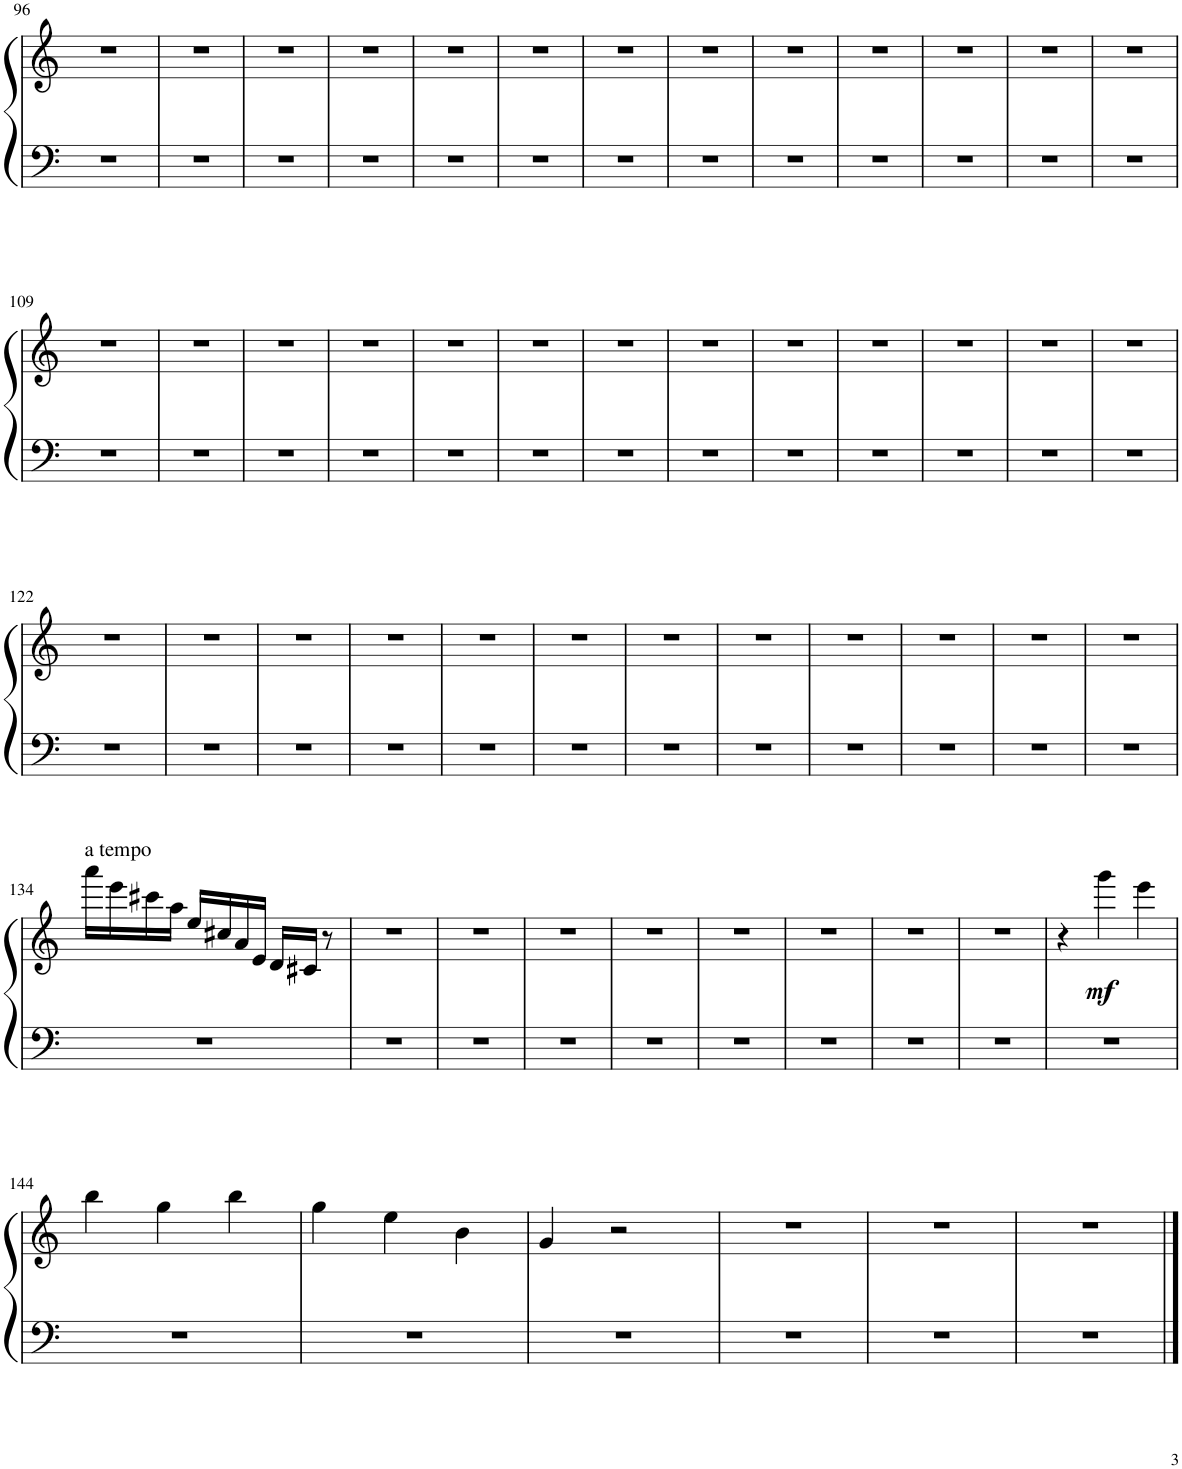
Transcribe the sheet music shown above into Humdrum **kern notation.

**kern	**kern	**dynam
*part1	*part1	*part1
*staff2	*staff1	*staff1/2
*I"Piano	*	*
*I'Pno.	*	*
!!LO:PB:g=z
*clefF4	*clefG2	*
*k[]	*k[]	*
*M3/4	*M3/4	*
=96	=96	=96
2.r	2.r	.
=97	=97	=97
2.r	2.r	.
=98	=98	=98
2.r	2.r	.
=99	=99	=99
2.r	2.r	.
=100	=100	=100
2.r	2.r	.
=101	=101	=101
2.r	2.r	.
=102	=102	=102
2.r	2.r	.
=103	=103	=103
2.r	2.r	.
=104	=104	=104
2.r	2.r	.
=105	=105	=105
2.r	2.r	.
=106	=106	=106
2.r	2.r	.
=107	=107	=107
2.r	2.r	.
=108	=108	=108
2.r	2.r	.
!!LO:LB:g=z
=109	=109	=109
2.r	2.r	.
=110	=110	=110
2.r	2.r	.
=111	=111	=111
2.r	2.r	.
=112	=112	=112
2.r	2.r	.
=113	=113	=113
2.r	2.r	.
=114	=114	=114
2.r	2.r	.
=115	=115	=115
2.r	2.r	.
=116	=116	=116
2.r	2.r	.
=117	=117	=117
2.r	2.r	.
=118	=118	=118
2.r	2.r	.
=119	=119	=119
2.r	2.r	.
=120	=120	=120
2.r	2.r	.
=121	=121	=121
2.r	2.r	.
!!LO:LB:g=z
=122	=122	=122
2.r	2.r	.
=123	=123	=123
2.r	2.r	.
=124	=124	=124
2.r	2.r	.
=125	=125	=125
2.r	2.r	.
=126	=126	=126
2.r	2.r	.
=127	=127	=127
2.r	2.r	.
=128	=128	=128
2.r	2.r	.
=129	=129	=129
2.r	2.r	.
=130	=130	=130
2.r	2.r	.
=131	=131	=131
2.r	2.r	.
=132	=132	=132
2.r	2.r	.
=133	=133	=133
2.r	2.r	.
!!LO:LB:g=z
=134	=134	=134
!	!LO:TX:a:t=a tempo	!
2.r	16aaa\LL	.
.	16eee\	.
.	16ccc#X\	.
.	16aa\JJ	.
.	16ee/LL	.
.	16cc#X/	.
.	16a/	.
.	16e/JJ	.
.	16d/LL	.
.	16c#X/JJ	.
.	8r	.
=135	=135	=135
2.r	2.r	.
=136	=136	=136
2.r	2.r	.
=137	=137	=137
2.r	2.r	.
=138	=138	=138
2.r	2.r	.
=139	=139	=139
2.r	2.r	.
=140	=140	=140
2.r	2.r	.
=141	=141	=141
2.r	2.r	.
=142	=142	=142
2.r	2.r	.
=143	=143	=143
2.r	4r	.
!	!	!LO:DY:b
.	4ggg\	mf
.	4eee\	.
!!LO:LB:g=z
=144	=144	=144
2.r	4bb\	.
.	4gg\	.
.	4bb\	.
=145	=145	=145
2.r	4gg\	.
.	4ee\	.
.	4b\	.
=146	=146	=146
2.r	4g/	.
.	2r	.
=147	=147	=147
2.r	2.r	.
=148	=148	=148
2.r	2.r	.
=149	=149	=149
2.r	2.r	.
==	==	==
*-	*-	*-
